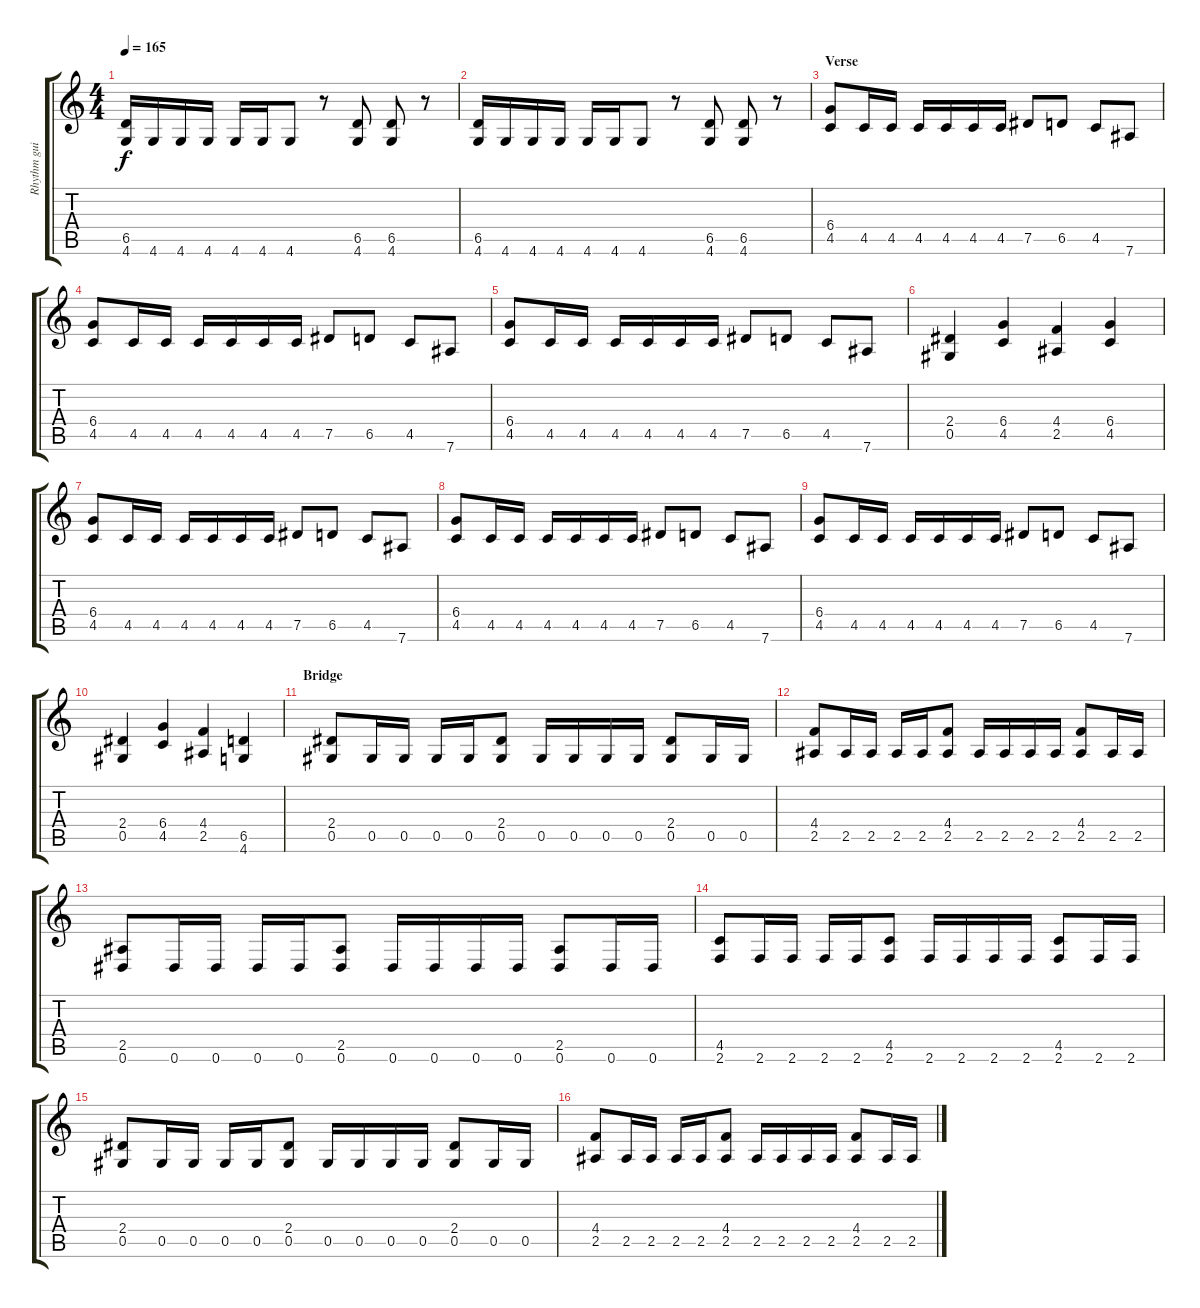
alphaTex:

\track ("Rhythm guitar" "Rhythm gui") {instrument distortionguitar}
\staff {score tabs}
\tuning (Eb4 Bb3 Gb3 Db3 Ab2 Eb2) {hide}
\ts (4 4)
\tempo 165
\clef g2
\ks c
(6.5 4.6).16{dy f} 4.6.16 4.6.16 4.6.16 4.6.16 4.6.16 4.6.8 r.8 (6.5 4.6).8 (6.5 4.6).8 r.8 |
(6.5 4.6).16 4.6.16 4.6.16 4.6.16 4.6.16 4.6.16 4.6.8 r.8 (6.5 4.6).8 (6.5 4.6).8 r.8 |
\section ("" "Verse")
(6.4 4.5).8 4.5.16 4.5.16 4.5.16 4.5.16 4.5.16 4.5.16 7.5.8 6.5.8 4.5.8 7.6.8 |
(6.4 4.5).8 4.5.16 4.5.16 4.5.16 4.5.16 4.5.16 4.5.16 7.5.8 6.5.8 4.5.8 7.6.8 |
(6.4 4.5).8 4.5.16 4.5.16 4.5.16 4.5.16 4.5.16 4.5.16 7.5.8 6.5.8 4.5.8 7.6.8 |
(2.4 0.5).4 (6.4 4.5).4 (4.4 2.5).4 (6.4 4.5).4 |
(6.4 4.5).8 4.5.16 4.5.16 4.5.16 4.5.16 4.5.16 4.5.16 7.5.8 6.5.8 4.5.8 7.6.8 |
(6.4 4.5).8 4.5.16 4.5.16 4.5.16 4.5.16 4.5.16 4.5.16 7.5.8 6.5.8 4.5.8 7.6.8 |
(6.4 4.5).8 4.5.16 4.5.16 4.5.16 4.5.16 4.5.16 4.5.16 7.5.8 6.5.8 4.5.8 7.6.8 |
(2.4 0.5).4 (6.4 4.5).4 (4.4 2.5).4 (6.5 4.6).4 |
\section ("" "Bridge")
(2.4 0.5).8 0.5.16 0.5.16 0.5.16 0.5.16 (2.4 0.5).8 0.5.16 0.5.16 0.5.16 0.5.16 (2.4 0.5).8 0.5.16 0.5.16 |
(4.4 2.5).8 2.5.16 2.5.16 2.5.16 2.5.16 (4.4 2.5).8 2.5.16 2.5.16 2.5.16 2.5.16 (4.4 2.5).8 2.5.16 2.5.16 |
(2.5 0.6).8 0.6.16 0.6.16 0.6.16 0.6.16 (2.5 0.6).8 0.6.16 0.6.16 0.6.16 0.6.16 (2.5 0.6).8 0.6.16 0.6.16 |
(4.5 2.6).8 2.6.16 2.6.16 2.6.16 2.6.16 (4.5 2.6).8 2.6.16 2.6.16 2.6.16 2.6.16 (4.5 2.6).8 2.6.16 2.6.16 |
(2.4 0.5).8 0.5.16 0.5.16 0.5.16 0.5.16 (2.4 0.5).8 0.5.16 0.5.16 0.5.16 0.5.16 (2.4 0.5).8 0.5.16 0.5.16 |
(4.4 2.5).8 2.5.16 2.5.16 2.5.16 2.5.16 (4.4 2.5).8 2.5.16 2.5.16 2.5.16 2.5.16 (4.4 2.5).8 2.5.16 2.5.16
